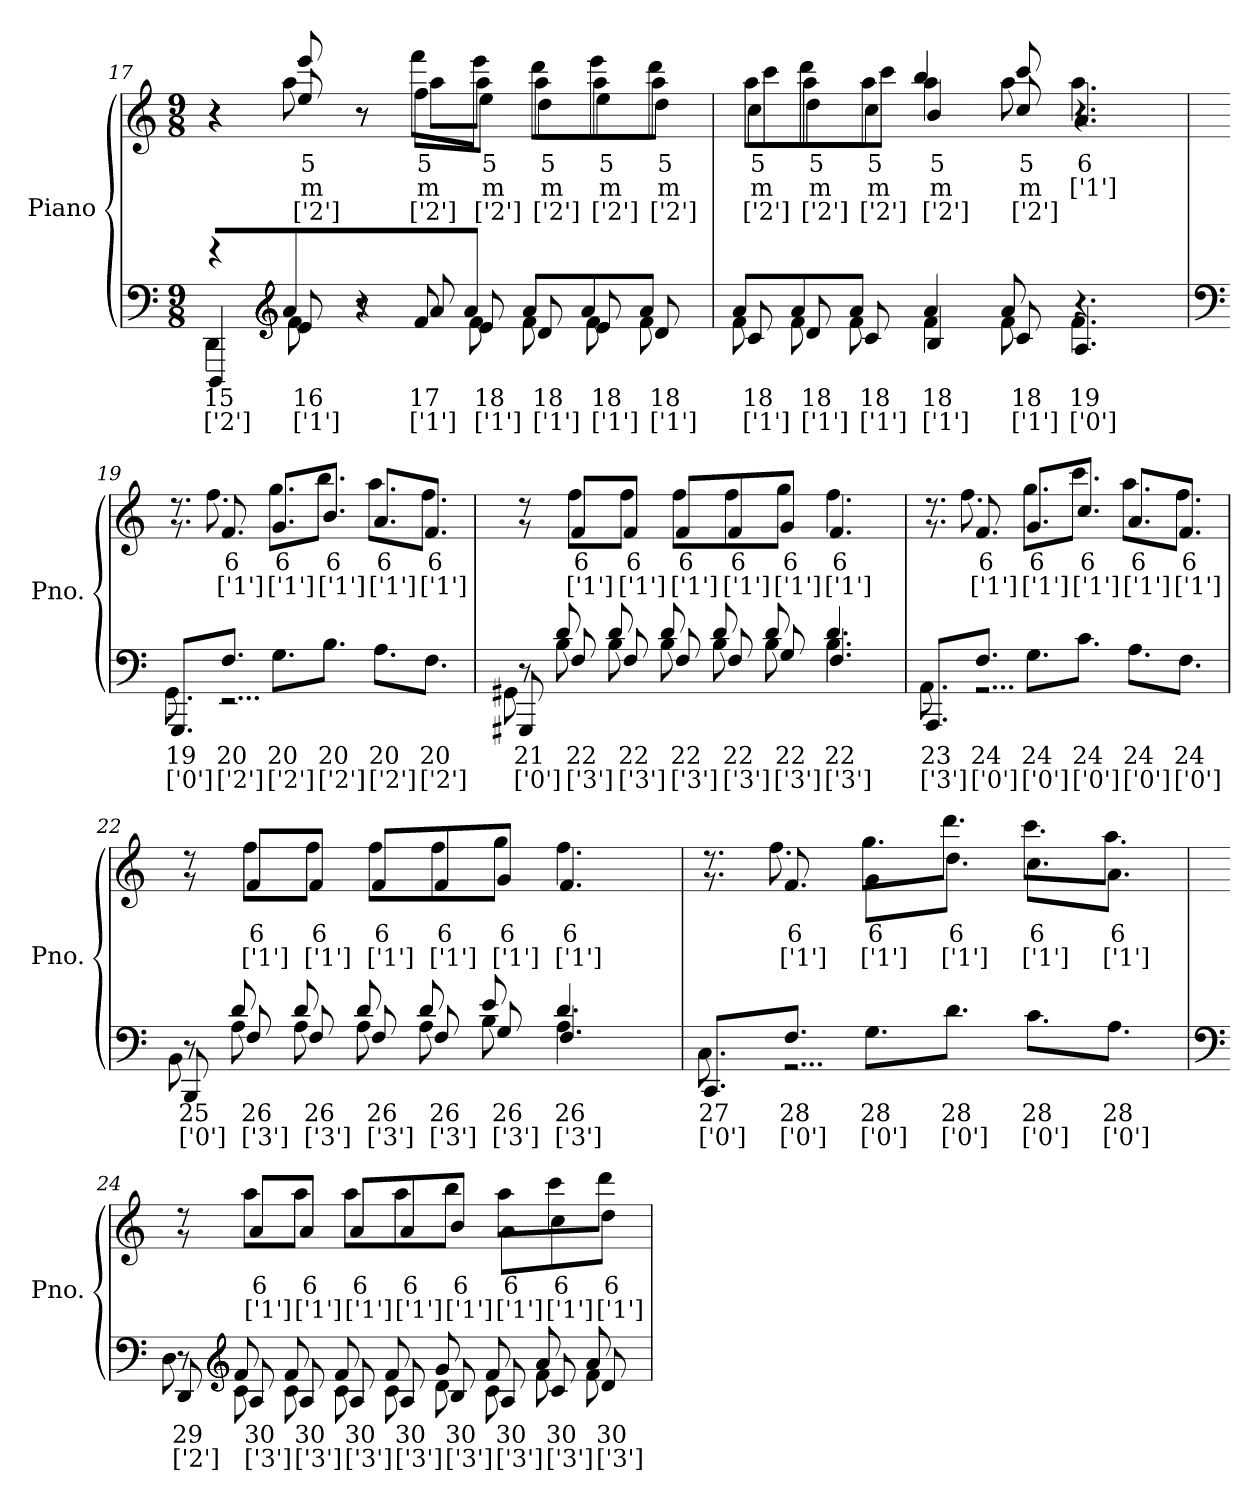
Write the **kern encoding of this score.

**kern	**text	**text	**kern	**text	**text	**text
*part1	*part1	*part1	*part1	*part1	*part1	*part1
*staff2	*staff2	*staff2	*staff1	*staff1	*staff1	*staff1
*I"Piano	*	*	*	*	*	*
*I'Pno.	*	*	*	*	*	*
!!LO:LB:g=z
*clefF4	*	*	*clefG2	*	*	*
*k[]	*	*	*k[]	*	*	*
*M9/8	*	*	*M9/8	*	*	*
=17	=17	=17	=17	=17	=17	=17
*^	*	*	*	*	*	*
*	*^	*	*	*^	*	*	*
*	*	*	*	*	*	*^	*	*	*
4DDDi	4DDj	4r	15	['2']	4r	4r	4r	.	.	.
*clefG2	*	*	*	*	*	*	*	*	*	*
8ei	8fZ	8aV	16	['1']	8eeN	8aal	8eee!	5	m	['2']
8r	8r	4r	.	.	8r	8r	8r	.	.	.
8fZ	8aV/L	.	17	['1']	8ffN\L	8aal\L	8fff!\L	5	m	['2']
8ei	8fZ	8aV/J	18	['1']	8eeN\J	8aal\J	8eee!\J	5	m	['2']
8di	8fZ	8aV/L	18	['1']	8ddN\L	8aal\L	8ddd!\L	5	m	['2']
8ei	8fZ	8aV/	18	['1']	8eeN\	8aal\	8eee!\	5	m	['2']
8di	8fZ	8aV/J	18	['1']	8ddN\J	8aal\J	8ddd!\J	5	m	['2']
=18	=18	=18	=18	=18	=18	=18	=18	=18	=18	=18
8ci	8fZ	8aV/L	18	['1']	8ccN\L	8aal\L	8ccc!\L	5	m	['2']
8di	8fZ	8aV/	18	['1']	8ddN\	8aal\	8ddd!\	5	m	['2']
8ci	8fZ	8aV/J	18	['1']	8ccN\J	8aal\J	8ccc!\J	5	m	['2']
4Bi	4fZ	4aV	18	['1']	4bN	4aal	4bb!	5	m	['2']
8ci	8fZ	8aV	18	['1']	8ccN	8aal	8ccc!	5	m	['2']
4.AV	4.fZ	4.r	19	['0']	4.aN	4.aal	4.r	6	['1']	.
*v	*v	*v	*	*	*	*	*	*	*	*
*	*	*	*v	*v	*v	*	*	*
=19	=19	=19	=19	=19	=19	=19
*clefF4	*	*	*	*	*	*
*^	*	*	*	*	*	*
*	*	*	*	*^	*	*	*
8.GGGV	8.GGZ	19	['0']	8.r	8.r	.	.	.
8.Fj/J	2...r	20	['2']	8.fN	8.ffl	6	['1']	.
8.Gj\L	.	20	['2']	8.gN/L	8.ggl\L	6	['1']	.
8.Bj\J	.	20	['2']	8.bN/J	8.bbl\J	6	['1']	.
8.Aj\L	.	20	['2']	8.aN/L	8.aal\L	6	['1']	.
8.Fj\J	.	20	['2']	8.fN/J	8.ffl\J	6	['1']	.
*v	*v	*	*	*	*	*	*	*
!!LO:LB:g=z	!!
=20	=20	=20	=20	=20	=20	=20	=20
*^	*	*	*	*	*	*	*
*	*^	*	*	*	*	*	*	*
8GGG#XV	8GG#XZ	8r	21	['0']	8r	8r	.	.	.
8FZ	8Bj	8di	22	['3']	8fN/L	8ffl\L	6	['1']	.
8FZ	8Bj	8di	22	['3']	8fN/J	8ffl\J	6	['1']	.
8FZ	8Bj	8di	22	['3']	8fN/L	8ffl\L	6	['1']	.
8FZ	8Bj	8di	22	['3']	8fN/	8ffl\	6	['1']	.
8GZ	8Bj	8di	22	['3']	8gN/J	8ggl\J	6	['1']	.
4.FZ	4.Bj	4.di	22	['3']	4.fN	4.ffl	6	['1']	.
*v	*v	*v	*	*	*	*	*	*	*
=21	=21	=21	=21	=21	=21	=21	=21
*^	*	*	*	*	*	*	*
8.AAAV	8.AAi	23	['3']	8.r	8.r	.	.	.
8.FZ/J	2...r	24	['0']	8.fN	8.ffl	6	['1']	.
8.GZ\L	.	24	['0']	8.gN/L	8.ggl\L	6	['1']	.
8.cZ\J	.	24	['0']	8.ccN/J	8.cccl\J	6	['1']	.
8.AZ\L	.	24	['0']	8.aN/L	8.aal\L	6	['1']	.
8.FZ\J	.	24	['0']	8.fN/J	8.ffl\J	6	['1']	.
*v	*v	*	*	*	*	*	*	*
=22	=22	=22	=22	=22	=22	=22	=22
*^	*	*	*	*	*	*	*
*	*^	*	*	*	*	*	*	*
8BBBV	8BBZ	8r	25	['0']	8r	8r	.	.	.
8FZ	8Aj	8di	26	['3']	8fN/L	8ffl\L	6	['1']	.
8FZ	8Aj	8di	26	['3']	8fN/J	8ffl\J	6	['1']	.
8FZ	8Aj	8di	26	['3']	8fN/L	8ffl\L	6	['1']	.
8FZ	8Aj	8di	26	['3']	8fN/	8ffl\	6	['1']	.
8GZ	8Bj	8ei	26	['3']	8gN/J	8ggl\J	6	['1']	.
4.FZ	4.Aj	4.di	26	['3']	4.fN	4.ffl	6	['1']	.
*v	*v	*v	*	*	*	*	*	*	*
!!LO:PB:g=z	!!
=23	=23	=23	=23	=23	=23	=23	=23
*^	*	*	*	*	*	*	*
8.CCV	8.CZ	27	['0']	8.r	8.r	.	.	.
8.FZ/J	2...r	28	['0']	8.fN	8.ffl	6	['1']	.
8.GZ\L	.	28	['0']	8.gN\L	8.ggl\L	6	['1']	.
8.dZ\J	.	28	['0']	8.ddN\J	8.dddl\J	6	['1']	.
8.cZ\L	.	28	['0']	8.ccN\L	8.cccl\L	6	['1']	.
8.AZ\J	.	28	['0']	8.aN\J	8.aal\J	6	['1']	.
*v	*v	*	*	*	*	*	*	*
=24	=24	=24	=24	=24	=24	=24	=24
*clefF4	*	*	*	*	*	*	*
*^	*	*	*	*	*	*	*
*	*^	*	*	*	*	*	*	*
8DDV	8Dj	8r	29	['2']	8r	8r	.	.	.
*clefG2	*	*	*	*	*	*	*	*	*
8Aj	8cZ	8fi	30	['3']	8aN/L	8aal\L	6	['1']	.
8Aj	8cZ	8fi	30	['3']	8aN/J	8aal\J	6	['1']	.
8Aj	8cZ	8fi	30	['3']	8aN/L	8aal\L	6	['1']	.
8Aj	8cZ	8fi	30	['3']	8aN/	8aal\	6	['1']	.
8Bj	8dZ	8gi	30	['3']	8bN/J	8bbl\J	6	['1']	.
8Aj	8cZ	8fi	30	['3']	8aN\L	8aal\L	6	['1']	.
8cj	8fZ	8ai	30	['3']	8ccN\	8cccl\	6	['1']	.
8dj	8fZ	8ai	30	['3']	8ddN\J	8dddl\J	6	['1']	.
*v	*v	*v	*	*	*	*	*	*	*
*	*	*	*v	*v	*	*	*
=	=	=	=	=	=	=
*-	*-	*-	*-	*-	*-	*-
